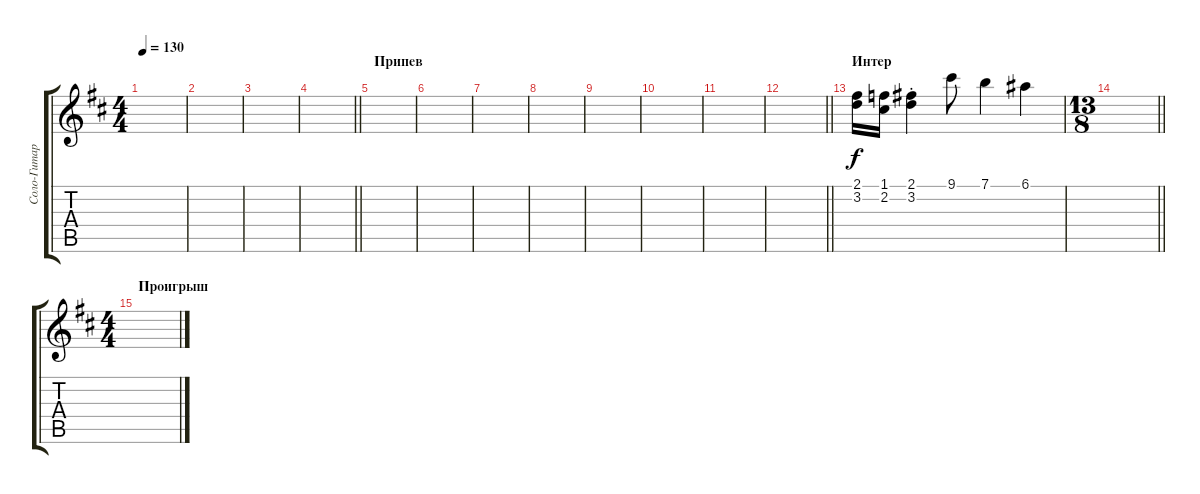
\track ("Соло-Гитара" "Соло-Гитар") {instrument acousticguitarsteel}
\staff {score tabs}
\tuning (E4 B3 G3 D3 A2 E2) {hide}
\ts (4 4)
\tempo 130
\clef g2
\ks bminor
|
|
|
\barLineRight lightlight
|
\section ("" "Припев")
|
|
|
|
|
|
|
\barLineRight lightlight
|
\section ("" "Интер")
(2.1 3.2).16 (1.1 2.2).16 (2.1{st} 3.2{st}).4 9.1.8 7.1.4 6.1.4 |
\ts (13 8)
\barLineRight lightlight
|
\ts (4 4)
\section ("" "Проигрыш")
